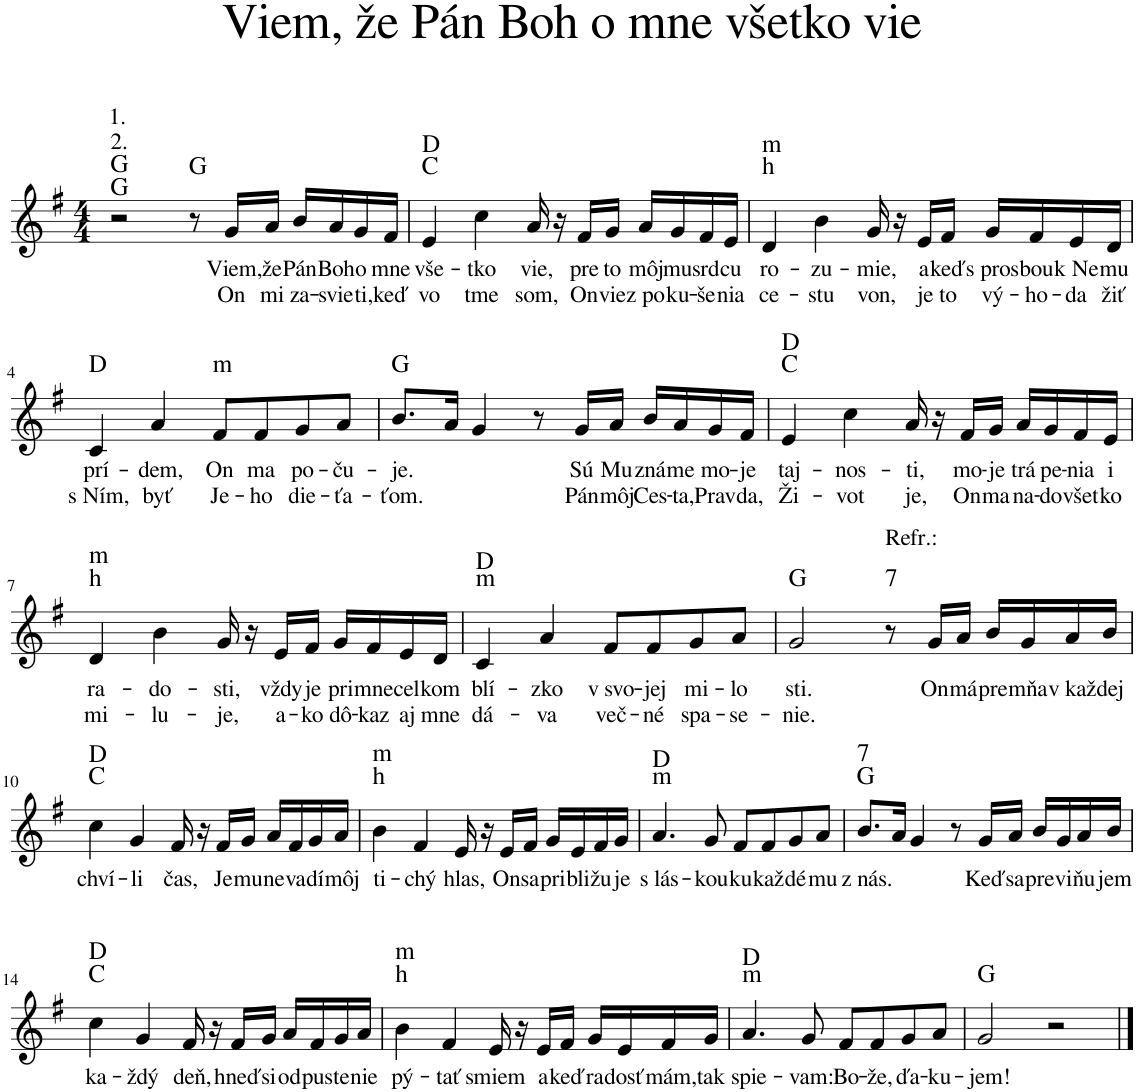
**kern	**text	**text	**harte
*part1	*part1	*part1	*part1
*staff1	*staff1	*staff1	*
*I"Voice	*	*	*
*clefG2	*	*	*
*k[f#]	*	*	*
*M4/4	*	*	*
=1	=1	=1	=1
!LO:TX:a:t=1.	!	!	!
!LO:TX:a:t=2.	!	!	!
2r	.	.	G:maj G:maj
8r	.	.	G:maj
!	!LO:LY:b	!LO:LY:b	!
16g/LL	Viem,	On	.
!	!LO:LY:b	!LO:LY:b	!
16a/JJ	že	mi	.
!	!LO:LY:b	!LO:LY:b	!
16b/LL	Pán	za-	.
!	!LO:LY:b	!LO:LY:b	!
16a/	Boh	svie-	.
!	!LO:LY:b	!LO:LY:b	!
16g/	o	ti,	.
!	!LO:LY:b	!LO:LY:b	!
16f#/JJ	mne	keď	.
=2	=2	=2	=2
!	!LO:LY:b	!LO:LY:b	!
4e/	vše-	vo	C:maj D:maj
!	!LO:LY:b	!LO:LY:b	!
4cc\	tko	tme	.
!	!LO:LY:b	!LO:LY:b	!
16a/	vie,	som,	.
16r	.	.	.
!	!LO:LY:b	!LO:LY:b	!
16f#/LL	pre-	On	.
!	!LO:LY:b	!LO:LY:b	!
16g/JJ	to	vie	.
!	!LO:LY:b	!LO:LY:b	!
16a/LL	môj-	z po-	.
!	!LO:LY:b	!LO:LY:b	!
16g/	mu	ku-	.
!	!LO:LY:b	!LO:LY:b	!
16f#/	srd-	še-	.
!	!LO:LY:b	!LO:LY:b	!
16e/JJ	cu	nia	.
=3	=3	=3	=3
!	!LO:LY:b	!LO:LY:b	!LO:H:n=1:kt=h
!	!	!	!LO:H:n=2:kt=m
4d/	ro-	ce-	N E:min
!	!LO:LY:b	!LO:LY:b	!
4b\	zu-	stu	.
!	!LO:LY:b	!LO:LY:b	!
16g/	mie,	von,	.
16r	.	.	.
!	!LO:LY:b	!LO:LY:b	!
16e/LL	a	je	.
!	!LO:LY:b	!LO:LY:b	!
16f#/JJ	keď	to	.
!	!LO:LY:b	!LO:LY:b	!
16g/LL	s pros-	vý-	.
!	!LO:LY:b	!LO:LY:b	!
16f#/	bou	ho-	.
!	!LO:LY:b	!LO:LY:b	!
16e/	k Ne-	da	.
!	!LO:LY:b	!LO:LY:b	!
16d/JJ	mu	žiť	.
!!LO:LB:g=z
=4	=4	=4	=4
!	!LO:LY:b	!LO:LY:b	!
4c/	prí-	s Ním,	D:maj
!	!LO:LY:b	!LO:LY:b	!
4a/	dem,	byť	.
!	!LO:LY:b	!LO:LY:b	!LO:H:kt=m
8f#/L	On	Je-	A:min
!	!LO:LY:b	!LO:LY:b	!
8f#/	ma	ho	.
!	!LO:LY:b	!LO:LY:b	!
8g/	po-	die-	.
!	!LO:LY:b	!LO:LY:b	!
8a/J	ču-	ťa-	.
=5	=5	=5	=5
!	!LO:LY:b	!LO:LY:b	!
8.b/L	je.	ťom.	G:maj
16a/Jk	.	.	.
4g/	.	.	.
8r	.	.	.
!	!LO:LY:b	!LO:LY:b	!
16g/LL	Sú	Pán	.
!	!LO:LY:b	!LO:LY:b	!
16a/JJ	Mu	môj	.
!	!LO:LY:b	!LO:LY:b	!
16b/LL	zná-	Ces-	.
!	!LO:LY:b	!LO:LY:b	!
16a/	me	ta,	.
!	!LO:LY:b	!LO:LY:b	!
16g/	mo-	Prav-	.
!	!LO:LY:b	!LO:LY:b	!
16f#/JJ	je	da,	.
=6	=6	=6	=6
!	!LO:LY:b	!LO:LY:b	!
4e/	taj-	Ži-	C:maj D:maj
!	!LO:LY:b	!LO:LY:b	!
4cc\	nos-	vot	.
!	!LO:LY:b	!LO:LY:b	!
16a/	ti,	je,	.
16r	.	.	.
!	!LO:LY:b	!LO:LY:b	!
16f#/LL	mo-	On	.
!	!LO:LY:b	!LO:LY:b	!
16g/JJ	je	ma	.
!	!LO:LY:b	!LO:LY:b	!
16a/LL	trá-	na-	.
!	!LO:LY:b	!LO:LY:b	!
16g/	pe-	do-	.
!	!LO:LY:b	!LO:LY:b	!
16f#/	nia	všet-	.
!	!LO:LY:b	!LO:LY:b	!
16e/JJ	i	ko	.
!!LO:LB:g=z
=7	=7	=7	=7
!	!LO:LY:b	!LO:LY:b	!LO:H:n=1:kt=h
!	!	!	!LO:H:n=2:kt=m
4d/	ra-	mi-	N E:min
!	!LO:LY:b	!LO:LY:b	!
4b\	do-	lu-	.
!	!LO:LY:b	!LO:LY:b	!
16g/	sti,	je,	.
16r	.	.	.
!	!LO:LY:b	!LO:LY:b	!
16e/LL	vždy	a-	.
!	!LO:LY:b	!LO:LY:b	!
16f#/JJ	je	ko	.
!	!LO:LY:b	!LO:LY:b	!
16g/LL	pri	dô-	.
!	!LO:LY:b	!LO:LY:b	!
16f#/	mne	kaz	.
!	!LO:LY:b	!LO:LY:b	!
16e/	cel-	aj	.
!	!LO:LY:b	!LO:LY:b	!
16d/JJ	kom	mne	.
=8	=8	=8	=8
!	!LO:LY:b	!LO:LY:b	!LO:H:n=1:kt=m
4c/	blí-	dá-	A:min D:maj
!	!LO:LY:b	!LO:LY:b	!
4a/	zko	va	.
!	!LO:LY:b	!LO:LY:b	!
8f#/L	v svo-	več-	.
!	!LO:LY:b	!LO:LY:b	!
8f#/	jej	né	.
!	!LO:LY:b	!LO:LY:b	!
8g/	mi-	spa-	.
!	!LO:LY:b	!LO:LY:b	!
8a/J	lo	se-	.
=9	=9	=9	=9
!	!LO:LY:b	!LO:LY:b	!
2g/	sti.	nie.	G:maj
!LO:TX:a:t=Refr.&colon;	!	!	!LO:H:kt=7
8r	.	.	G:7
!	!LO:LY:b	!	!
16g/LL	On	.	.
!	!LO:LY:b	!	!
16a/JJ	má	.	.
!	!LO:LY:b	!	!
16b/LL	pre	.	.
!	!LO:LY:b	!	!
16g/	mňa	.	.
!	!LO:LY:b	!	!
16a/	-v kaž-	.	.
!	!LO:LY:b	!	!
16b/JJ	dej	.	.
!!LO:LB:g=z
=10	=10	=10	=10
!	!LO:LY:b	!	!
4cc\	chví-	.	C:maj D:maj
!	!LO:LY:b	!	!
4g/	li	.	.
!	!LO:LY:b	!	!
16f#/	čas,	.	.
16r	.	.	.
!	!LO:LY:b	!	!
16f#/LL	Je-	.	.
!	!LO:LY:b	!	!
16g/JJ	mu	.	.
!	!LO:LY:b	!	!
16a/LL	ne-	.	.
!	!LO:LY:b	!	!
16f#/	va-	.	.
!	!LO:LY:b	!	!
16g/	dí	.	.
!	!LO:LY:b	!	!
16a/JJ	môj	.	.
=11	=11	=11	=11
!	!LO:LY:b	!	!LO:H:n=1:kt=h
!	!	!	!LO:H:n=2:kt=m
4b\	ti-	.	N E:min
!	!LO:LY:b	!	!
4f#/	chý	.	.
!	!LO:LY:b	!	!
16e/	hlas,	.	.
16r	.	.	.
!	!LO:LY:b	!	!
16e/LL	On	.	.
!	!LO:LY:b	!	!
16f#/JJ	sa	.	.
!	!LO:LY:b	!	!
16g/LL	pri-	.	.
!	!LO:LY:b	!	!
16e/	bli-	.	.
!	!LO:LY:b	!	!
16f#/	žu-	.	.
!	!LO:LY:b	!	!
16g/JJ	je	.	.
=12	=12	=12	=12
!	!LO:LY:b	!	!LO:H:n=1:kt=m
4.a/	s lás-	.	A:min D:maj
!	!LO:LY:b	!	!
8g/	kou	.	.
!	!LO:LY:b	!	!
8f#/L	ku	.	.
!	!LO:LY:b	!	!
8f#/	kaž-	.	.
!	!LO:LY:b	!	!
8g/	dé-	.	.
!	!LO:LY:b	!	!
8a/J	mu	.	.
=13	=13	=13	=13
!	!LO:LY:b	!	!LO:H:n=2:kt=7
8.b/L	z nás.	.	G:maj G:7
16a/Jk	.	.	.
4g/	.	.	.
8r	.	.	.
!	!LO:LY:b	!	!
16g/LL	Keď	.	.
!	!LO:LY:b	!	!
16a/JJ	sa	.	.
!	!LO:LY:b	!	!
16b/LL	pre-	.	.
!	!LO:LY:b	!	!
16g/	vi-	.	.
!	!LO:LY:b	!	!
16a/	ňu-	.	.
!	!LO:LY:b	!	!
16b/JJ	jem	.	.
!!LO:LB:g=z
=14	=14	=14	=14
!	!LO:LY:b	!	!
4cc\	ka-	.	C:maj D:maj
!	!LO:LY:b	!	!
4g/	ždý	.	.
!	!LO:LY:b	!	!
16f#/	deň,	.	.
16r	.	.	.
!	!LO:LY:b	!	!
16f#/LL	hneď	.	.
!	!LO:LY:b	!	!
16g/JJ	si	.	.
!	!LO:LY:b	!	!
16a/LL	od-	.	.
!	!LO:LY:b	!	!
16f#/	pus-	.	.
!	!LO:LY:b	!	!
16g/	te-	.	.
!	!LO:LY:b	!	!
16a/JJ	nie	.	.
=15	=15	=15	=15
!	!LO:LY:b	!	!LO:H:n=1:kt=h
!	!	!	!LO:H:n=2:kt=m
4b\	pý-	.	N E:min
!	!LO:LY:b	!	!
4f#/	tať	.	.
!	!LO:LY:b	!	!
16e/	smiem	.	.
16r	.	.	.
!	!LO:LY:b	!	!
16e/LL	a	.	.
!	!LO:LY:b	!	!
16f#/JJ	keď	.	.
!	!LO:LY:b	!	!
16g/LL	ra-	.	.
!	!LO:LY:b	!	!
16e/	dosť	.	.
!	!LO:LY:b	!	!
16f#/	mám,	.	.
!	!LO:LY:b	!	!
16g/JJ	tak	.	.
=16	=16	=16	=16
!	!LO:LY:b	!	!LO:H:n=1:kt=m
4.a/	spie-	.	A:min D:maj
!	!LO:LY:b	!	!
8g/	vam:	.	.
!	!LO:LY:b	!	!
8f#/L	Bo-	.	.
!	!LO:LY:b	!	!
8f#/	že,	.	.
!	!LO:LY:b	!	!
8g/	ďa-	.	.
!	!LO:LY:b	!	!
8a/J	ku-	.	.
=17	=17	=17	=17
!	!LO:LY:b	!	!
2g/	jem!	.	G:maj
2r	.	.	.
==	==	==	==
*-	*-	*-	*-
